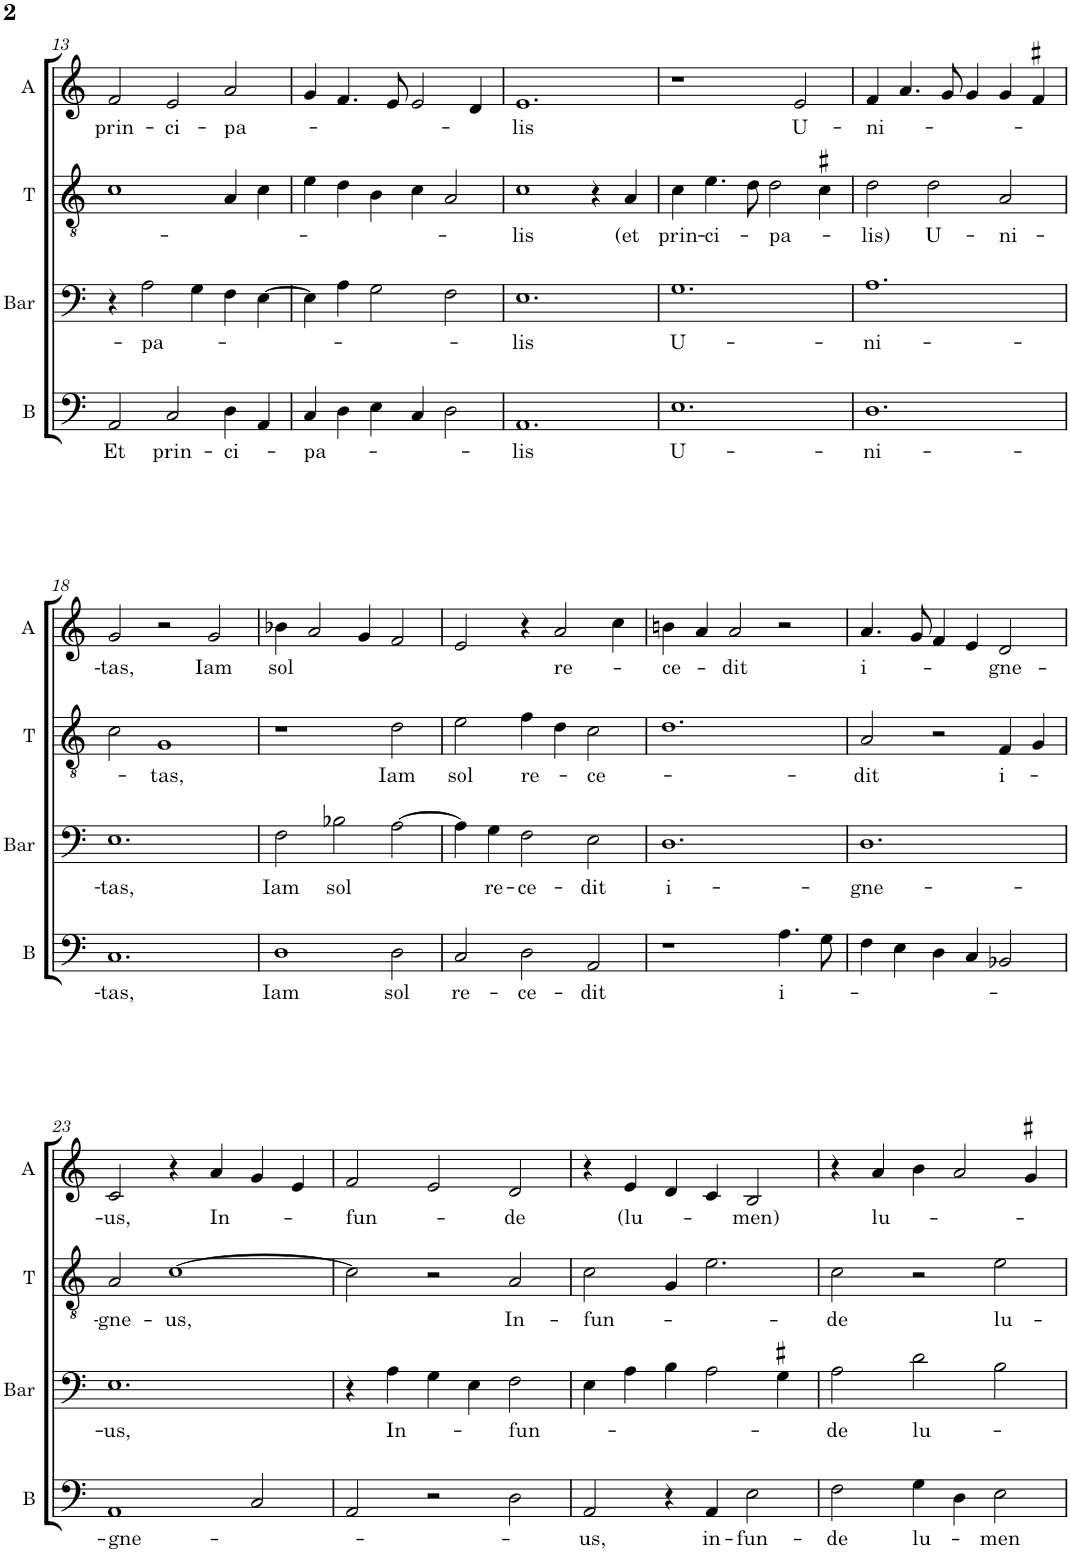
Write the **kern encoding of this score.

**kern	**text	**kern	**text	**kern	**text	**kern	**text
*part4	*part4	*part3	*part3	*part2	*part2	*part1	*part1
*staff4	*staff4	*staff3	*staff3	*staff2	*staff2	*staff1	*staff1
*I"B	*	*I"Bar	*	*I"T	*	*I"A	*
*I'B	*	*I'Bar	*	*I'T	*	*I'A	*
!!LO:PB:g=z
*clefF4	*	*clefF4	*	*clefGv2	*	*clefG2	*
*k[]	*	*k[]	*	*k[]	*	*k[]	*
*M3/2	*	*M3/2	*	*M3/2	*	*M3/2	*
=13	=13	=13	=13	=13	=13	=13	=13
!	!LO:LY:b	!	!	!	!	!	!LO:LY:b
2AA/	Et	4r	.	1c	.	2f/	prin-
!	!	!	!LO:LY:b	!	!	!	!
.	.	2A\	-pa-	.	.	.	.
!	!LO:LY:b	!	!	!	!	!	!LO:LY:b
2C/	prin-	.	.	.	.	2e/	-ci-
.	.	4G\	.	.	.	.	.
!	!LO:LY:b	!	!	!	!	!	!LO:LY:b
4D\	-ci-	4F\	.	4A/	.	2a/	-pa-
4AA/	.	[>4E\	.	4c\	.	.	.
=14	=14	=14	=14	=14	=14	=14	=14
!	!LO:LY:b	!	!	!	!	!	!
4C/	-pa-	4E\]	.	4e\	.	4g/	.
4D\	.	4A\	.	4d\	.	4.f/	.
4E\	.	2G\	.	4B\	.	.	.
.	.	.	.	.	.	8e/	.
4C/	.	.	.	4c\	.	2e/	.
2D\	.	2F\	.	2A/	.	.	.
.	.	.	.	.	.	4d/	.
=15	=15	=15	=15	=15	=15	=15	=15
!	!LO:LY:b	!	!LO:LY:b	!	!LO:LY:b	!	!LO:LY:b
1.AA	-lis	1.E	-lis	1c	-lis	1.e	-lis
.	.	.	.	4r	.	.	.
!	!	!	!	!	!LO:LY:b	!	!
.	.	.	.	4A/	-(et	.	.
=16	=16	=16	=16	=16	=16	=16	=16
!	!LO:LY:b	!	!LO:LY:b	!	!LO:LY:b	!	!
1.E	U-	1.G	U-	4c\	prin-	1r	.
!	!	!	!	!	!LO:LY:b	!	!
.	.	.	.	4.e\	-ci-	.	.
.	.	.	.	8d\	.	.	.
!	!	!	!	!	!LO:LY:b	!	!
.	.	.	.	2d\	-pa-	.	.
!	!	!	!	!	!	!	!LO:LY:b
.	.	.	.	.	.	2e/	U-
.	.	.	.	4c#X\	.	.	.
=17	=17	=17	=17	=17	=17	=17	=17
!	!LO:LY:b	!	!LO:LY:b	!	!LO:LY:b	!	!LO:LY:b
1.D	-ni-	1.A	-ni-	2d\	-lis)	4f/	-ni-
.	.	.	.	.	.	4.a/	.
!	!	!	!	!	!LO:LY:b	!	!
.	.	.	.	2d\	U-	.	.
.	.	.	.	.	.	8g/	.
.	.	.	.	.	.	4g/	.
!	!	!	!	!	!LO:LY:b	!	!
.	.	.	.	2A/	-ni-	4g/	.
.	.	.	.	.	.	4f#X/	.
!!LO:LB:g=z
=18	=18	=18	=18	=18	=18	=18	=18
!	!LO:LY:b	!	!LO:LY:b	!	!	!	!LO:LY:b
1.C	-tas,	1.E	-tas,	2c\	.	2g/	-tas,
!	!	!	!	!	!LO:LY:b	!	!
.	.	.	.	1G	-tas,	2r	.
!	!	!	!	!	!	!	!LO:LY:b
.	.	.	.	.	.	2g/	Iam
=19	=19	=19	=19	=19	=19	=19	=19
!	!LO:LY:b	!	!LO:LY:b	!	!	!	!LO:LY:b
1D	Iam	2F\	Iam	1r	.	4b-X\	sol
.	.	.	.	.	.	2a/	.
!	!	!	!LO:LY:b	!	!	!	!
.	.	2B-X\	sol	.	.	.	.
.	.	.	.	.	.	4g/	.
!	!LO:LY:b	!	!	!	!LO:LY:b	!	!
2D\	sol	[>2A\	.	2d\	Iam	2f/	.
=20	=20	=20	=20	=20	=20	=20	=20
!	!LO:LY:b	!	!	!	!LO:LY:b	!	!
2C/	re-	4A\]	.	2e\	sol	2e/	.
!	!	!	!LO:LY:b	!	!	!	!
.	.	4G\	re-	.	.	.	.
!	!LO:LY:b	!	!LO:LY:b	!	!LO:LY:b	!	!
2D\	-ce-	2F\	-ce-	4f\	re-	4r	.
!	!	!	!	!	!	!	!LO:LY:b
.	.	.	.	4d\	.	2a/	re-
!	!LO:LY:b	!	!LO:LY:b	!	!LO:LY:b	!	!
2AA/	-dit	2E\	-dit	2c\	-ce-	.	.
.	.	.	.	.	.	4cc\	.
=21	=21	=21	=21	=21	=21	=21	=21
!	!	!	!LO:LY:b	!	!	!	!LO:LY:b
1r	.	1.D	i-	1.d	.	4bn\	-ce-
.	.	.	.	.	.	4a/	.
!	!	!	!	!	!	!	!LO:LY:b
.	.	.	.	.	.	2a/	-dit
!	!LO:LY:b	!	!	!	!	!	!
4.A\	i-	.	.	.	.	2r	.
8G\	.	.	.	.	.	.	.
=22	=22	=22	=22	=22	=22	=22	=22
!	!	!	!LO:LY:b	!	!LO:LY:b	!	!LO:LY:b
4F\	.	1.D	-gne-	2A/	-dit	4.a/	i-
4E\	.	.	.	.	.	.	.
.	.	.	.	.	.	8g/	.
4D\	.	.	.	2r	.	4f/	.
4C/	.	.	.	.	.	4e/	.
!	!	!	!	!	!LO:LY:b	!	!LO:LY:b
2BB-X/	.	.	.	4F/	i-	2d/	-gne-
.	.	.	.	4G/	.	.	.
!!LO:LB:g=z
=23	=23	=23	=23	=23	=23	=23	=23
!	!LO:LY:b	!	!LO:LY:b	!	!LO:LY:b	!	!LO:LY:b
1AA	-gne-	1.E	-us,	2A/	-gne-	2c/	-us,
!	!	!	!	!	!LO:LY:b	!	!
.	.	.	.	[>1c	-us,	4r	.
!	!	!	!	!	!	!	!LO:LY:b
.	.	.	.	.	.	4a/	In-
2C/	.	.	.	.	.	4g/	.
.	.	.	.	.	.	4e/	.
=24	=24	=24	=24	=24	=24	=24	=24
!	!	!	!	!	!	!	!LO:LY:b
2AA/	.	4r	.	2c\]	.	2f/	-fun-
!	!	!	!LO:LY:b	!	!	!	!
.	.	4A\	In-	.	.	.	.
2r	.	4G\	.	2r	.	2e/	.
.	.	4E\	.	.	.	.	.
!	!	!	!LO:LY:b	!	!LO:LY:b	!	!LO:LY:b
2D\	.	2F\	-fun-	2A/	In-	2d/	-de
=25	=25	=25	=25	=25	=25	=25	=25
!	!LO:LY:b	!	!	!	!LO:LY:b	!	!
2AA/	-us,	4E\	.	2c\	-fun-	4r	.
!	!	!	!	!	!	!	!LO:LY:b
.	.	4A\	.	.	.	4e/	(lu-
4r	.	4B\	.	4G/	.	4d/	.
!	!LO:LY:b	!	!	!	!	!	!
4AA/	in-	2A\	.	2.e\	.	4c/	.
!	!LO:LY:b	!	!	!	!	!	!LO:LY:b
2E\	-fun-	.	.	.	.	2B/	-men)
.	.	4G#X\	.	.	.	.	.
=26	=26	=26	=26	=26	=26	=26	=26
!	!LO:LY:b	!	!LO:LY:b	!	!LO:LY:b	!	!
2F\	-de	2A\	-de	2c\	-de	4r	.
!	!	!	!	!	!	!	!LO:LY:b
.	.	.	.	.	.	4a/	lu-
!	!LO:LY:b	!	!LO:LY:b	!	!	!	!
4G\	lu-	2d\	lu-	2r	.	4b\	.
4D\	.	.	.	.	.	2a/	.
!	!LO:LY:b	!	!	!	!LO:LY:b	!	!
2E\	-men	2B\	.	2e\	lu-	.	.
.	.	.	.	.	.	4g#X/	.
=	=	=	=	=	=	=	=
*-	*-	*-	*-	*-	*-	*-	*-
